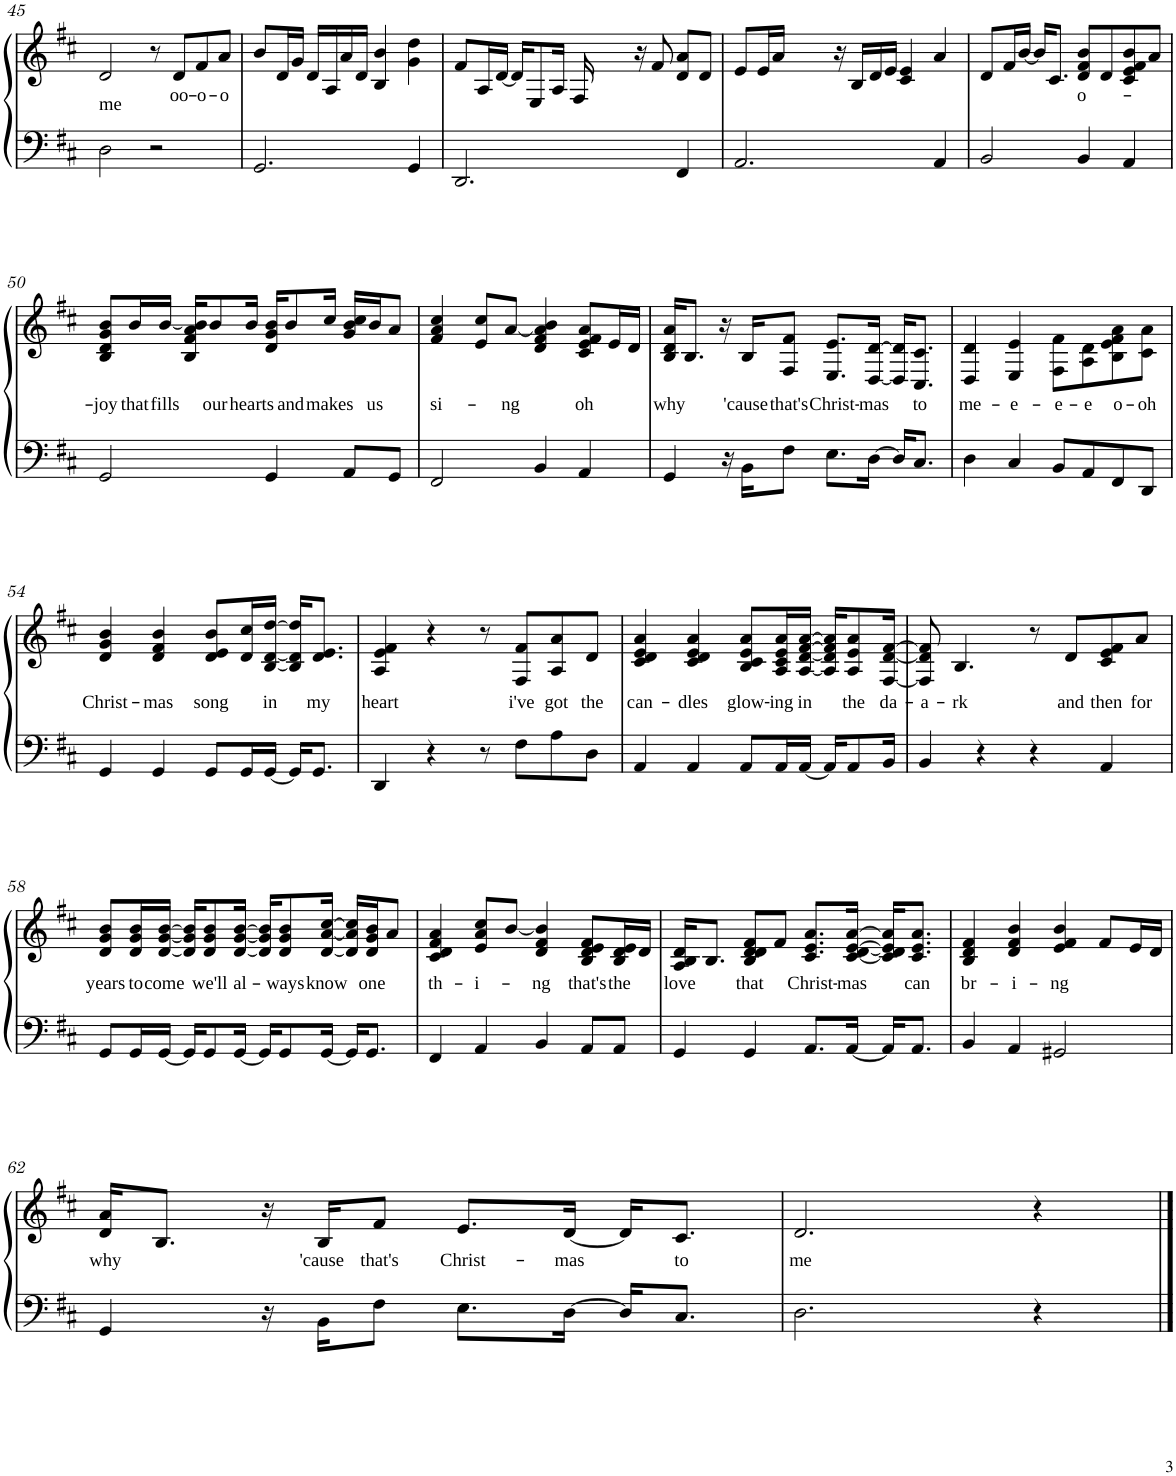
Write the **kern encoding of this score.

**kern	**kern	**text
*part1	*part1	*part1
*staff2	*staff1	*staff1
*I"Piano	*	*
*I'Pno.	*	*
!!LO:PB:g=z
*clefF4	*clefG2	*
*k[f#c#]	*k[f#c#]	*
*M4/4	*M4/4	*
=45	=45	=45
!	!	!LO:LY:b
2D\	2d/	me
2r	8r	.
!	!	!LO:LY:b
.	8d/L	oo-
!	!	!LO:LY:b
.	8f#/	-o-
!	!	!LO:LY:b
.	8a/J	-o
=46	=46	=46
2.GG/	8b/L	.
.	16d/L	.
.	16g/JJ	.
.	16d/LL	.
.	16A/	.
.	16a/	.
.	16d/JJ	.
.	4B/ 4b/	.
4GG/	4g\ 4dd\	.
=47	=47	=47
2.DD/	8f#/L	.
.	16A/L	.
.	[16d/JJ	.
.	16d/KL]	.
.	8E/	.
.	16A/Jk	.
.	16F#/	.
.	16r	.
.	8f#/	.
4FF#/	8d/ 8a/L	.
.	8d/J	.
=48	=48	=48
2.AA/	8e/L	.
.	16e/L	.
.	16a/JJ	.
.	16r	.
.	16B/LL	.
.	16d/	.
.	16e/JJ	.
.	4c#/ 4e/	.
4AA/	4a/	.
=49	=49	=49
2BB/	8d/L	.
.	16f#/L	.
.	[16b/JJ	.
.	16b/KL]	.
.	8.c#/J	.
!	!	!LO:LY:b
4BB/	8d/ 8f#/ 8b/L	o-
.	8d/	.
4AA/	8c#/ 8e/ 8f#/ 8b/	.
.	8a/J	.
!!LO:LB:g=z
=50	=50	=50
!	!	!LO:LY:b
2GG/	8B/ 8d/ 8g/ 8b/L	joy
!	!	!LO:LY:b
.	16b/L	that
!	!	!LO:LY:b
.	[16b/JJ	fills
.	16B/ 16f#/ 16a/ 16b/]KL	.
!	!	!LO:LY:b
.	8b/	our
!	!	!LO:LY:b
.	16b/Jk	hearts
4GG/	16d/ 16g/ 16b/KL	.
!	!	!LO:LY:b
.	8b/	and
!	!	!LO:LY:b
.	16cc#/Jk	makes
8AA/L	16g/ 16b/ 16cc#/LL	.
!	!	!LO:LY:b
.	16b/J	us
8GG/J	8a/J	.
=51	=51	=51
!	!	!LO:LY:b
2FF#/	4f#/ 4a/ 4cc#/	si-
.	8e/ 8cc#/L	.
!	!	!LO:LY:b
.	[8a/J	-ng
4BB/	4d/ 4f#/ 4a/] 4b/	.
!	!	!LO:LY:b
4AA/	8c#/ 8e/ 8f#/ 8a/L	oh
.	16e/L	.
.	16d/JJ	.
=52	=52	=52
!	!	!LO:LY:b
4GG/	16B/ 16d/ 16a/KL	why
.	8.B/J	.
16r	16r	.
!	!	!LO:LY:b
16BB\KL	16B/KL	'cause
!	!	!LO:LY:b
8F#\J	8F#/ 8f#/J	that's
!	!	!LO:LY:b
8.E\L	8.E/ 8.e/L	Christ-
!	!	!LO:LY:b
[16D\Jk	[16D/ [16d/Jk	-mas
16D/KL]	16D/] 16d/]KL	.
!	!	!LO:LY:b
8.C#/J	8.C#/ 8.c#/J	to
=53	=53	=53
!	!	!LO:LY:b
4D\	4D/ 4d/	me-
!	!	!LO:LY:b
4C#/	4E/ 4e/	-e-
!	!	!LO:LY:b
8BB/L	8F#\ 8f#\L	-e-
!	!	!LO:LY:b
8AA/	8A\ 8d\	-e
!	!	!LO:LY:b
8FF#/	8B\ 8e\ 8f#\ 8a\	o-
!	!	!LO:LY:b
8DD/J	8c#\ 8a\J	-oh
!!LO:LB:g=z
=54	=54	=54
!	!	!LO:LY:b
4GG/	4d/ 4g/ 4b/	Christ-
!	!	!LO:LY:b
4GG/	4d/ 4f#/ 4b/	-mas
!	!	!LO:LY:b
8GG/L	8d/ 8e/ 8b/L	song
16GG/L	16d/ 16cc#/L	.
!	!	!LO:LY:b
[16GG/JJ	[16B/ [16d/ [16dd/JJ	in
16GG/KL]	16B/] 16d/] 16dd/]KL	.
!	!	!LO:LY:b
8.GG/J	8.d/ 8.e/J	my
=55	=55	=55
!	!	!LO:LY:b
4DD/	4A/ 4e/ 4f#/	heart
4r	4r	.
8r	8r	.
!	!	!LO:LY:b
8F#\L	8F#/ 8f#/L	i've
!	!	!LO:LY:b
8A\	8A/ 8a/	got
!	!	!LO:LY:b
8D\J	8d/J	the
=56	=56	=56
!	!	!LO:LY:b
4AA/	4c#/ 4d/ 4e/ 4a/	can-
!	!	!LO:LY:b
4AA/	4c#/ 4d/ 4e/ 4a/	-dles
!	!	!LO:LY:b
8AA/L	8B/ 8c#/ 8e/ 8a/L	glow-
!	!	!LO:LY:b
16AA/L	16A/ 16c#/ 16e/ 16a/L	-ing
!	!	!LO:LY:b
[16AA/JJ	[16A/ [16d/ [16f#/ [16a/JJ	in
16AA/KL]	16A/] 16d/] 16f#/] 16a/]KL	.
!	!	!LO:LY:b
8AA/	8A/ 8e/ 8a/	the
!	!	!LO:LY:b
16BB/Jk	[16F#/ [16d/ [16f#/Jk	da-
=57	=57	=57
!	!	!LO:LY:b
4BB/	8F#/] 8d/] 8f#/]	-a-
!	!	!LO:LY:b
.	4.B/	-rk
4r	.	.
4r	8r	.
!	!	!LO:LY:b
.	8d/L	and
!	!	!LO:LY:b
4AA/	8c#/ 8e/ 8f#/	then
!	!	!LO:LY:b
.	8a/J	for
!!LO:LB:g=z
=58	=58	=58
!	!	!LO:LY:b
8GG/L	8d/ 8g/ 8b/L	years
!	!	!LO:LY:b
16GG/L	16d/ 16g/ 16b/L	to
!	!	!LO:LY:b
[16GG/JJ	[16d/ [16g/ [16b/JJ	come
16GG/KL]	16d/] 16g/] 16b/]KL	.
!	!	!LO:LY:b
8GG/	8d/ 8g/ 8b/	we'll
!	!	!LO:LY:b
[16GG/Jk	[16d/ [16g/ [16b/Jk	al-
16GG/KL]	16d/] 16g/] 16b/]KL	.
!	!	!LO:LY:b
8GG/	8d/ 8g/ 8b/	-ways
!	!	!LO:LY:b
[16GG/Jk	[16d/ [16a/ [16cc#/Jk	know
16GG/KL]	16d/] 16a/] 16cc#/]LL	.
!	!	!LO:LY:b
8.GG/J	16d/ 16g/ 16b/J	one
.	8a/J	.
=59	=59	=59
!	!	!LO:LY:b
4FF#/	4c#/ 4d/ 4f#/ 4a/	th-
!	!	!LO:LY:b
4AA/	8e/ 8a/ 8cc#/L	-i-
.	[8b/J	.
!	!	!LO:LY:b
4BB/	4d/ 4f#/ 4b/]	-ng
!	!	!LO:LY:b
8AA/L	8B/ 8d/ 8e/ 8f#/L	that's
!	!	!LO:LY:b
8AA/J	16B/ 16d/ 16e/L	the
.	16d/JJ	.
=60	=60	=60
!	!	!LO:LY:b
4GG/	16A/ 16B/ 16d/KL	love
.	8.B/J	.
!	!	!LO:LY:b
4GG/	8B/ 8d/ 8d/ 8f#/L	that
.	8f#/J	.
!	!	!LO:LY:b
8.AA/L	8.c#/ 8.e/ 8.a/L	Christ-
!	!	!LO:LY:b
[16AA/Jk	[16c#/ [16d/ [16e/ [16a/Jk	-mas
16AA/KL]	16c#/] 16d/] 16e/] 16a/]KL	.
!	!	!LO:LY:b
8.AA/J	8.c#/ 8.e/ 8.a/J	can
=61	=61	=61
!	!	!LO:LY:b
4BB/	4B/ 4d/ 4f#/	br-
!	!	!LO:LY:b
4AA/	4d/ 4f#/ 4b/	-i-
!	!	!LO:LY:b
2GG#X/	4e/ 4f#/ 4b/	-ng
.	8f#/L	.
.	16e/L	.
.	16d/JJ	.
!!LO:LB:g=z
=62	=62	=62
!	!	!LO:LY:b
4GG/	16d/ 16a/KL	why
.	8.B/J	.
16r	16r	.
!	!	!LO:LY:b
16BB\KL	16B/KL	'cause
!	!	!LO:LY:b
8F#\J	8f#/J	that's
!	!	!LO:LY:b
8.E\L	8.e/L	Christ-
!	!	!LO:LY:b
[16D\Jk	[16d/Jk	-mas
16D/KL]	16d/KL]	.
!	!	!LO:LY:b
8.C#/J	8.c#/J	to
=63	=63	=63
!	!	!LO:LY:b
2.D\	2.d/	me
4r	4r	.
==	==	==
*-	*-	*-
